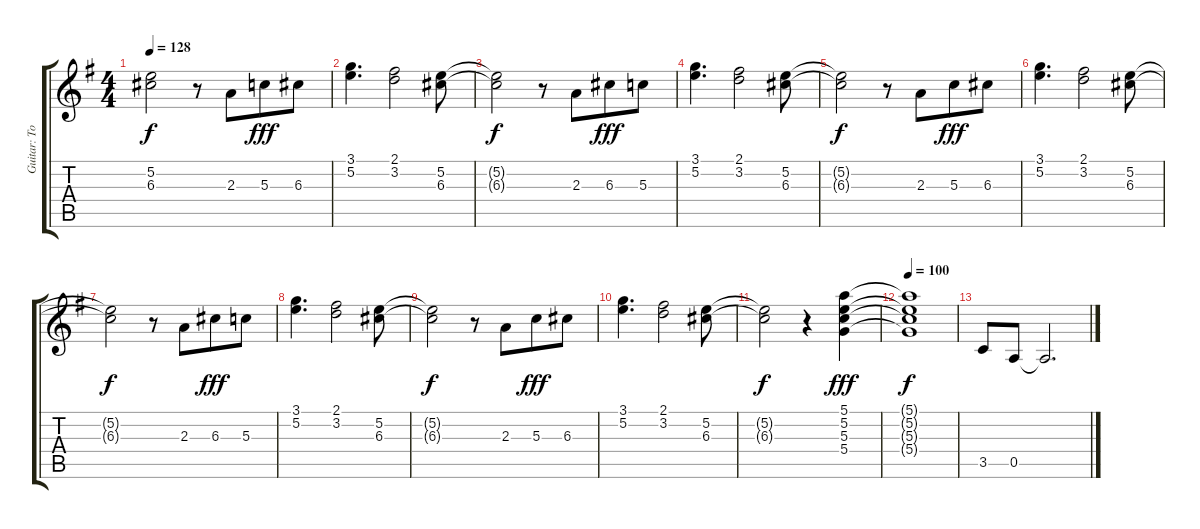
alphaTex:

\track ("Guitar: Tony" "Guitar: To") {instrument distortionguitar}
\staff {score tabs}
\tuning (E4 B3 G3 D3 A2 E2) {hide}
\ts (4 4)
\tempo 128
\clef g2
\ks g
(5.2{t} 6.3{t}).2{dy f} r.8 2.3.8{beam merge} 5.3.8{dy fff} 6.3.8 |
(3.1 5.2).4{d} (2.1 3.2).2 (5.2 6.3).8 |
(5.2{t} 6.3{t}).2{dy f} r.8 2.3.8{beam merge} 6.3.8{dy fff} 5.3.8 |
(3.1 5.2).4{d} (2.1 3.2).2 (5.2 6.3).8 |
(5.2{t} 6.3{t}).2{dy f} r.8 2.3.8{beam merge} 5.3.8{dy fff} 6.3.8 |
(3.1 5.2).4{d} (2.1 3.2).2 (5.2 6.3).8 |
(5.2{t} 6.3{t}).2{dy f} r.8 2.3.8{beam merge} 6.3.8{dy fff} 5.3.8 |
(3.1 5.2).4{d} (2.1 3.2).2 (5.2 6.3).8 |
(5.2{t} 6.3{t}).2{dy f} r.8 2.3.8{beam merge} 5.3.8{dy fff} 6.3.8 |
(3.1 5.2).4{d} (2.1 3.2).2 (5.2 6.3).8 |
(5.2{t} 6.3{t}).2{dy f} r.4 (5.1 5.2 5.3 5.4).4{dy fff} |
\tempo 100
(5.1{t} 5.2{t} 5.3{t} 5.4{t}).1{dy f} |
3.5.8 0.5.8 0.5{t}.2{d}
